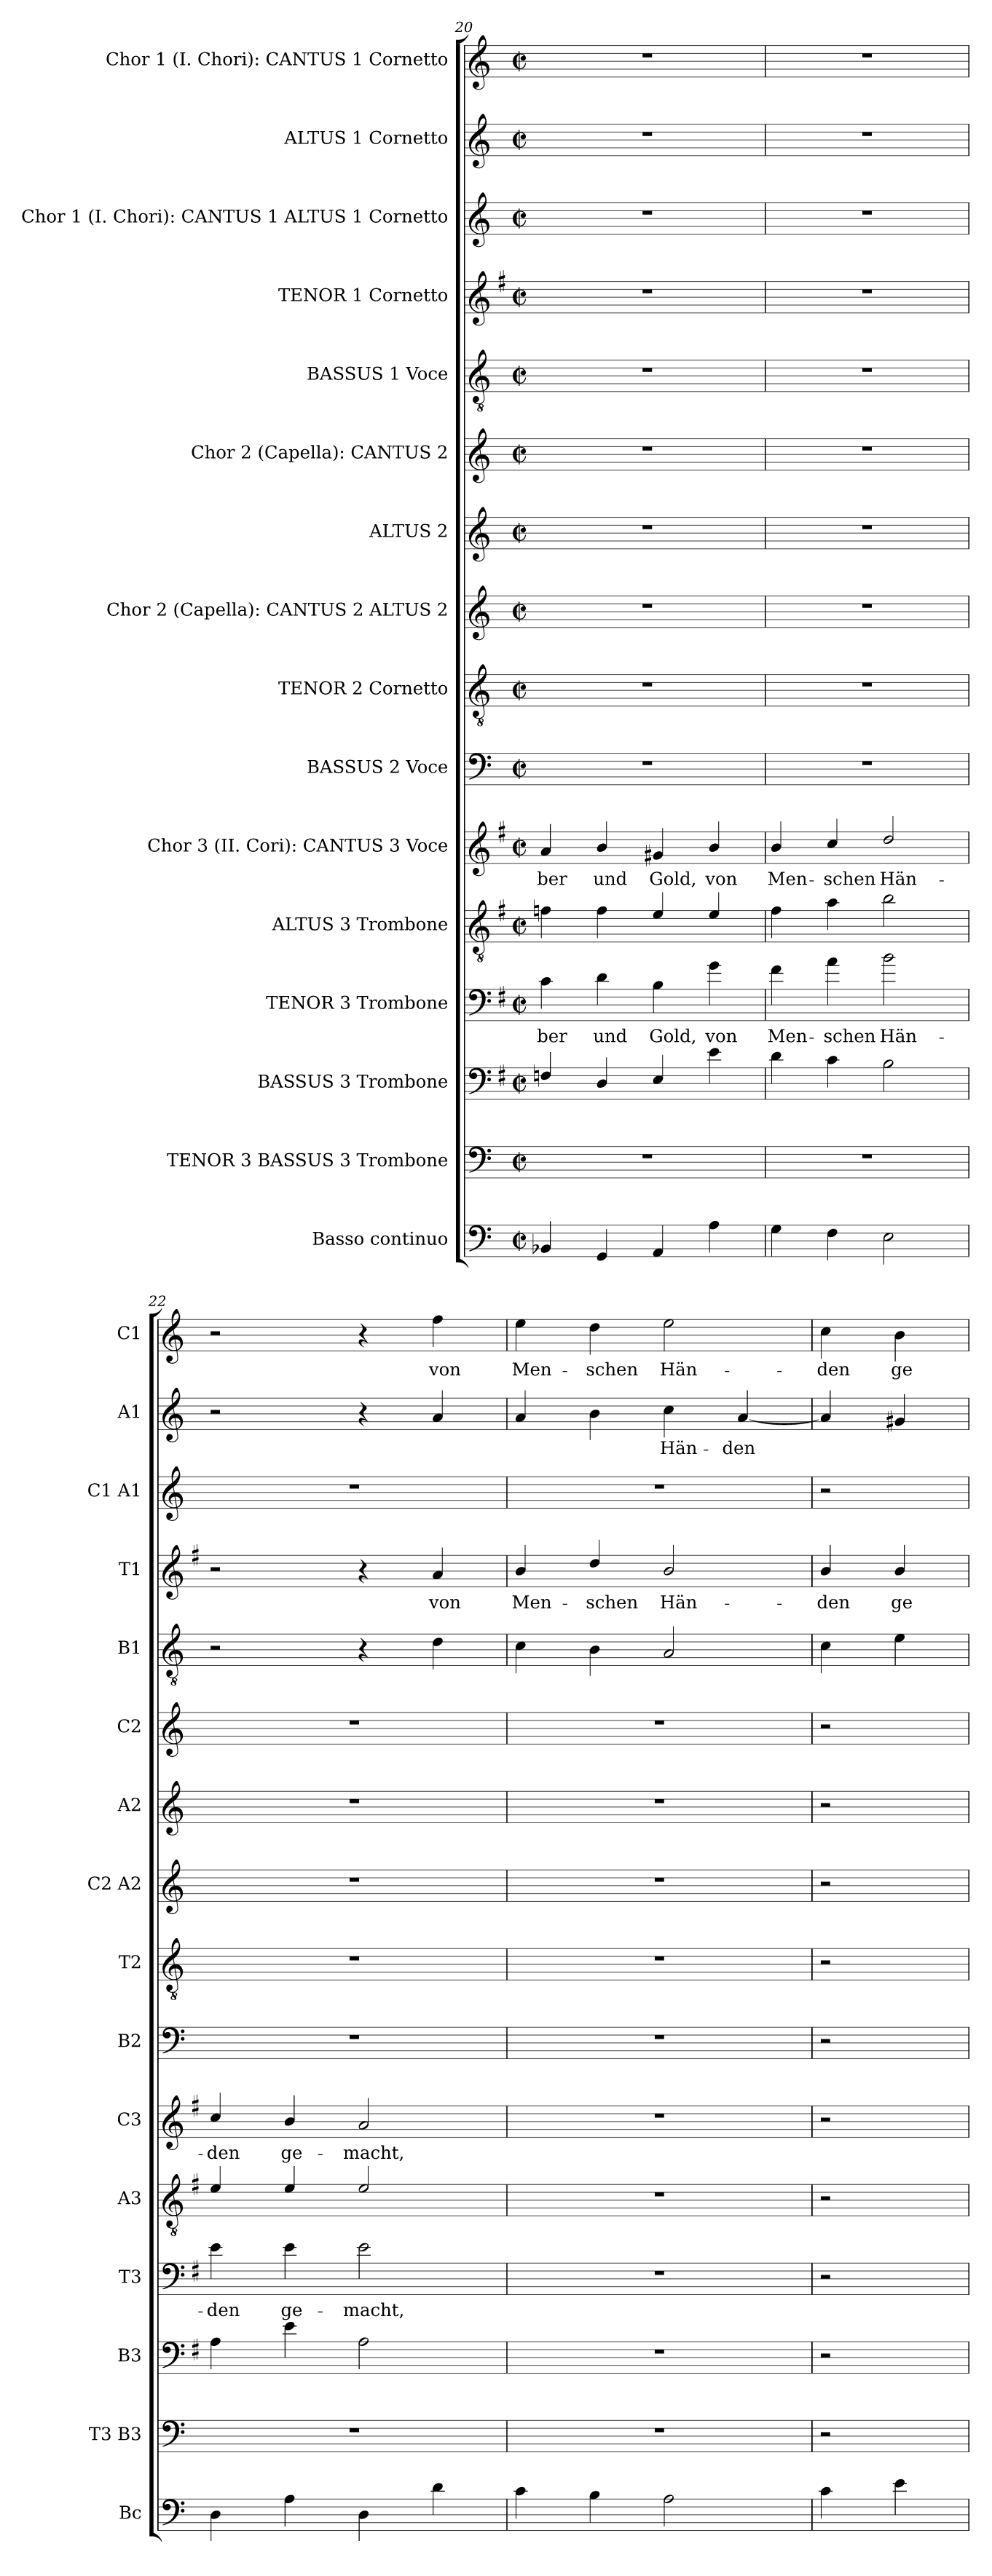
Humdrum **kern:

**kern	**kern	**kern	**kern	**text	**kern	**kern	**text	**kern	**kern	**kern	**kern	**kern	**kern	**kern	**text	**kern	**kern	**text	**kern	**text
*part16	*part15	*part14	*part13	*part13	*part12	*part11	*part11	*part10	*part9	*part8	*part7	*part6	*part5	*part4	*part4	*part3	*part2	*part2	*part1	*part1
*staff16	*staff15	*staff14	*staff13	*staff13	*staff12	*staff11	*staff11	*staff10	*staff9	*staff8	*staff7	*staff6	*staff5	*staff4	*staff4	*staff3	*staff2	*staff2	*staff1	*staff1
*I"Basso continuo	*I"TENOR 3 BASSUS 3 Trombone	*I"BASSUS 3 Trombone	*I"TENOR 3 Trombone	*	*I"ALTUS 3 Trombone	*I"Chor 3 (II. Cori): CANTUS 3 Voce	*	*I"BASSUS 2 Voce	*I"TENOR 2 Cornetto	*I"Chor 2 (Capella): CANTUS 2 ALTUS 2	*I"ALTUS 2	*I"Chor 2 (Capella): CANTUS 2	*I"BASSUS 1 Voce	*I"TENOR 1 Cornetto	*	*I"Chor 1 (I. Chori): CANTUS 1 ALTUS 1 Cornetto	*I"ALTUS 1 Cornetto	*	*I"Chor 1 (I. Chori): CANTUS 1 Cornetto	*
*I'Bc	*I'T3 B3	*I'B3	*I'T3	*	*I'A3	*I'C3	*	*I'B2	*I'T2	*I'C2 A2	*I'A2	*I'C2	*I'B1	*I'T1	*	*I'C1 A1	*I'A1	*	*I'C1	*
*clefF4	*clefF4	*clefF4	*clefF4	*	*clefGv2	*clefG2	*	*clefF4	*clefGv2	*clefG2	*clefG2	*clefG2	*clefGv2	*clefG2	*	*clefG2	*clefG2	*	*clefG2	*
*	*	*ITrd4c7	*ITrd4c7	*	*ITrd4c7	*ITrd4c7	*	*	*	*	*	*	*	*ITrd4c7	*	*	*	*	*	*
*k[]	*k[]	*k[]	*k[]	*	*k[]	*k[]	*	*k[]	*k[]	*k[]	*k[]	*k[]	*k[]	*k[]	*	*k[]	*k[]	*	*k[]	*
*M2/2	*M2/2	*M2/2	*M2/2	*	*M2/2	*M2/2	*	*M2/2	*M2/2	*M2/2	*M2/2	*M2/2	*M2/2	*M2/2	*	*M2/2	*M2/2	*	*M2/2	*
*met(c|)	*met(c|)	*met(c|)	*met(c|)	*	*met(c|)	*met(c|)	*	*met(c|)	*met(c|)	*met(c|)	*met(c|)	*met(c|)	*met(c|)	*met(c|)	*	*met(c|)	*met(c|)	*	*met(c|)	*
=20	=20	=20	=20	=20	=20	=20	=20	=20	=20	=20	=20	=20	=20	=20	=20	=20	=20	=20	=20	=20
4BB-X/	1r	4BB-X/	4F\	ber	4B-X\	4d/	ber	1r	1r	1r	1r	1r	1r	1r	.	1r	1r	.	1r	.
4GG/	.	4GG/	4G\	und	4B-\	4e/	und	.	.	.	.	.	.	.	.	.	.	.	.	.
4AA/	.	4AA/	4E\	Gold,	4A/	4c#X/	Gold,	.	.	.	.	.	.	.	.	.	.	.	.	.
4A\	.	4A\	4c\	von	4A/	4e/	von	.	.	.	.	.	.	.	.	.	.	.	.	.
=21	=21	=21	=21	=21	=21	=21	=21	=21	=21	=21	=21	=21	=21	=21	=21	=21	=21	=21	=21	=21
4G\	1r	4G\	4B\	Men-	4B\	4e/	Men-	1r	1r	1r	1r	1r	1r	1r	.	1r	1r	.	1r	.
4F\	.	4F\	4d\	schen	4d\	4f/	schen	.	.	.	.	.	.	.	.	.	.	.	.	.
2E\	.	2E\	2e\	Hän-	2e\	2g/	Hän-	.	.	.	.	.	.	.	.	.	.	.	.	.
=22	=22	=22	=22	=22	=22	=22	=22	=22	=22	=22	=22	=22	=22	=22	=22	=22	=22	=22	=22	=22
4D\	1r	4D\	4A\	den	4A/	4f/	den	1r	1r	1r	1r	1r	2r	2r	.	1r	2r	.	2r	.
4A\	.	4A\	4A\	ge-	4A/	4e/	ge-	.	.	.	.	.	.	.	.	.	.	.	.	.
4D\	.	2D\	2A\	macht,	2A/	2d/	macht,	.	.	.	.	.	4r	4r	.	.	4r	.	4r	.
4d\	.	.	.	.	.	.	.	.	.	.	.	.	4d\	4d/	von	.	4a/	.	4ff\	von
=23	=23	=23	=23	=23	=23	=23	=23	=23	=23	=23	=23	=23	=23	=23	=23	=23	=23	=23	=23	=23
4c\	1r	1r	1r	.	1r	1r	.	1r	1r	1r	1r	1r	4c\	4e/	Men-	1r	4a/	.	4ee\	Men-
4B\	.	.	.	.	.	.	.	.	.	.	.	.	4B\	4g/	schen	.	4b\	.	4dd\	schen
2A\	.	.	.	.	.	.	.	.	.	.	.	.	2A/	2e/	Hän-	.	4cc\	Hän-	2ee\	Hän-
.	.	.	.	.	.	.	.	.	.	.	.	.	.	.	.	.	[4a/	-den	.	.
=24	=24	=24	=24	=24	=24	=24	=24	=24	=24	=24	=24	=24	=24	=24	=24	=24	=24	=24	=24	=24
4c\	2r	2r	2r	.	2r	2r	.	2r	2r	2r	2r	2r	4c\	4e/	den	2r	4a/]	.	4cc\	-den
4e\	.	.	.	.	.	.	.	.	.	.	.	.	4e\	4e/	ge-	.	4g#X/	.	4b\	ge -
=	=	=	=	=	=	=	=	=	=	=	=	=	=	=	=	=	=	=	=	=
*-	*-	*-	*-	*-	*-	*-	*-	*-	*-	*-	*-	*-	*-	*-	*-	*-	*-	*-	*-	*-
